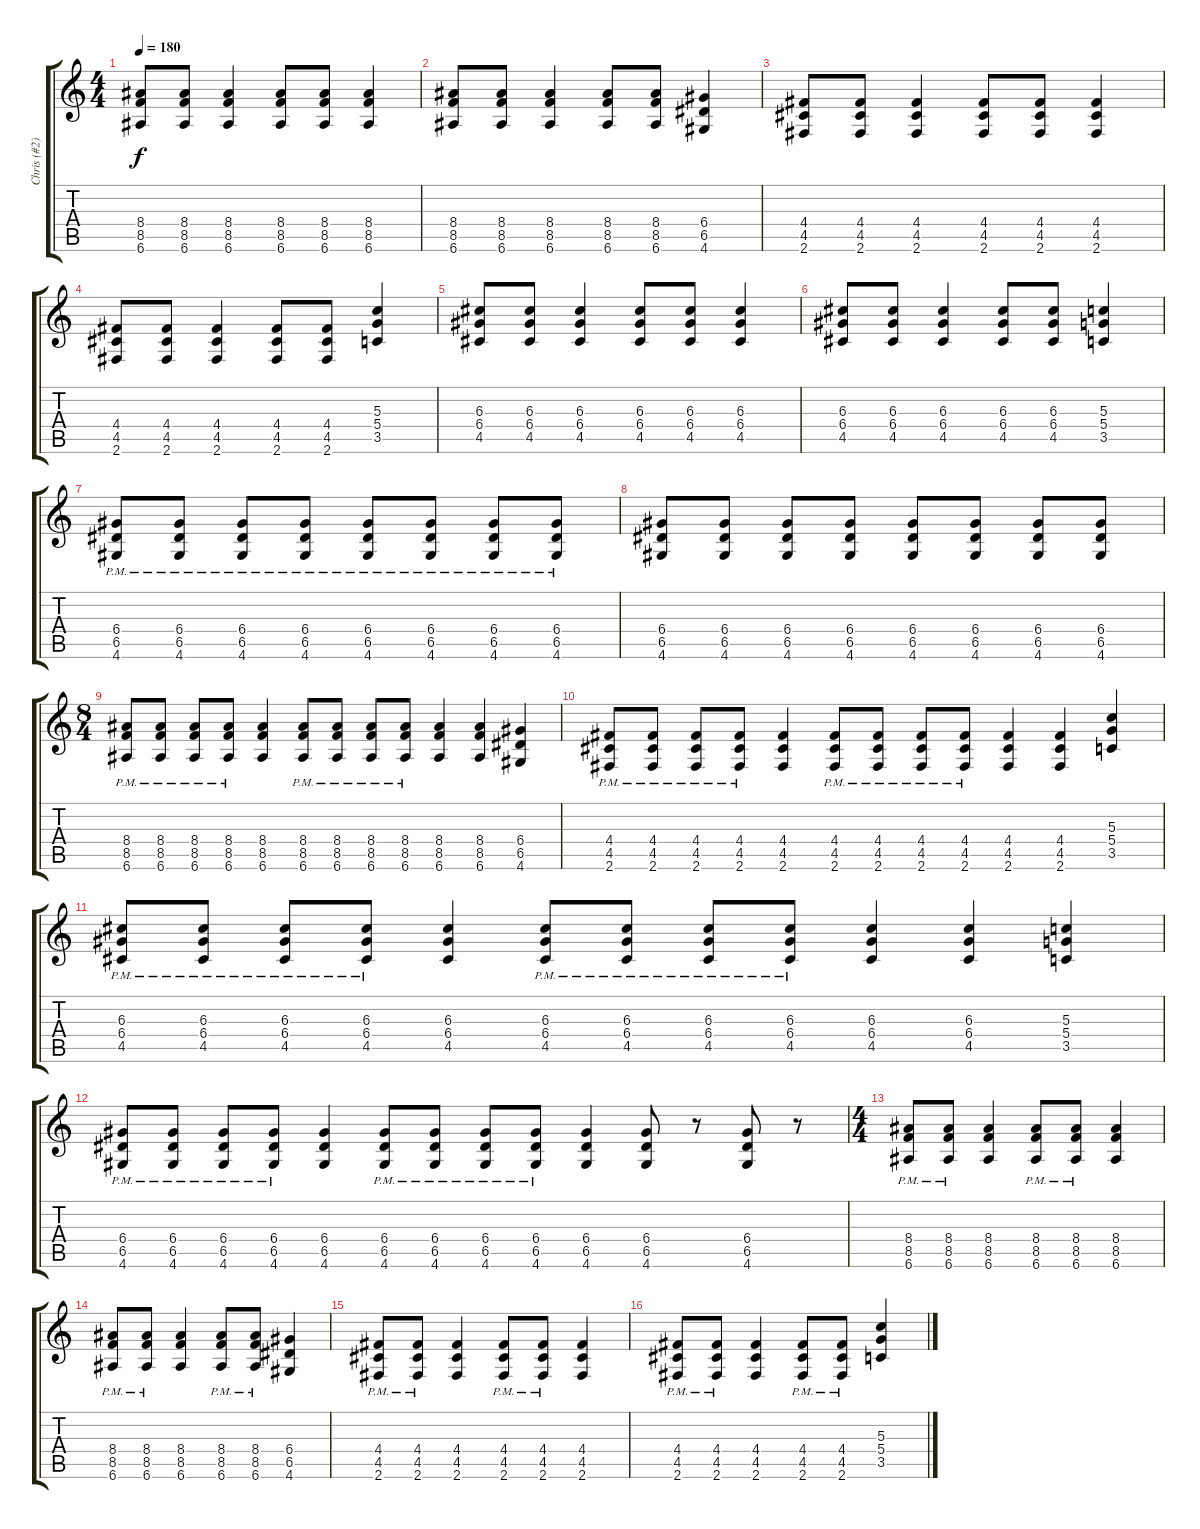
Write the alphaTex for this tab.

\track ("Chris (#2) Barker" "Chris (#2)") {instrument distortionguitar}
\staff {score tabs}
\tuning (E4 B3 G3 D3 A2 E2) {hide}
\ts (4 4)
\tempo 180
\clef g2
\ks c
(8.4 8.5 6.6).8{dy f} (8.4 8.5 6.6).8 (8.4 8.5 6.6).4 (8.4 8.5 6.6).8 (8.4 8.5 6.6).8 (8.4 8.5 6.6).4 |
(8.4 8.5 6.6).8 (8.4 8.5 6.6).8 (8.4 8.5 6.6).4 (8.4 8.5 6.6).8 (8.4 8.5 6.6).8 (6.4 6.5 4.6).4 |
(4.4 4.5 2.6).8 (4.4 4.5 2.6).8 (4.4 4.5 2.6).4 (4.4 4.5 2.6).8 (4.4 4.5 2.6).8 (4.4 4.5 2.6).4 |
(4.4 4.5 2.6).8 (4.4 4.5 2.6).8 (4.4 4.5 2.6).4 (4.4 4.5 2.6).8 (4.4 4.5 2.6).8 (5.3 5.4 3.5).4 |
(6.3 6.4 4.5).8 (6.3 6.4 4.5).8 (6.3 6.4 4.5).4 (6.3 6.4 4.5).8 (6.3 6.4 4.5).8 (6.3 6.4 4.5).4 |
(6.3 6.4 4.5).8 (6.3 6.4 4.5).8 (6.3 6.4 4.5).4 (6.3 6.4 4.5).8 (6.3 6.4 4.5).8 (5.3 5.4 3.5).4 |
(6.4{pm} 6.5{pm} 4.6{pm}).8 (6.4{pm} 6.5{pm} 4.6{pm}).8 (6.4{pm} 6.5{pm} 4.6{pm}).8 (6.4{pm} 6.5{pm} 4.6{pm}).8 (6.4{pm} 6.5{pm} 4.6{pm}).8 (6.4{pm} 6.5{pm} 4.6{pm}).8 (6.4{pm} 6.5{pm} 4.6{pm}).8 (6.4{pm} 6.5{pm} 4.6{pm}).8 |
(6.4 6.5 4.6).8 (6.4 6.5 4.6).8 (6.4 6.5 4.6).8 (6.4 6.5 4.6).8 (6.4 6.5 4.6).8 (6.4 6.5 4.6).8 (6.4 6.5 4.6).8 (6.4 6.5 4.6).8 |
\ts (8 4)
(8.4{pm} 8.5{pm} 6.6{pm}).8 (8.4{pm} 8.5{pm} 6.6{pm}).8 (8.4{pm} 8.5{pm} 6.6{pm}).8 (8.4{pm} 8.5{pm} 6.6{pm}).8 (8.4 8.5 6.6).4 (8.4{pm} 8.5{pm} 6.6{pm}).8 (8.4{pm} 8.5{pm} 6.6{pm}).8 (8.4{pm} 8.5{pm} 6.6{pm}).8 (8.4{pm} 8.5{pm} 6.6{pm}).8 (8.4 8.5 6.6).4 (8.4 8.5 6.6).4 (6.4 6.5 4.6).4 |
(4.4{pm} 4.5{pm} 2.6{pm}).8 (4.4{pm} 4.5{pm} 2.6{pm}).8 (4.4{pm} 4.5{pm} 2.6{pm}).8 (4.4{pm} 4.5{pm} 2.6{pm}).8 (4.4 4.5 2.6).4 (4.4{pm} 4.5{pm} 2.6{pm}).8 (4.4{pm} 4.5{pm} 2.6{pm}).8 (4.4{pm} 4.5{pm} 2.6{pm}).8 (4.4{pm} 4.5{pm} 2.6{pm}).8 (4.4 4.5 2.6).4 (4.4 4.5 2.6).4 (5.3 5.4 3.5).4 |
(6.3{pm} 6.4{pm} 4.5{pm}).8 (6.3{pm} 6.4{pm} 4.5{pm}).8 (6.3{pm} 6.4{pm} 4.5{pm}).8 (6.3{pm} 6.4{pm} 4.5{pm}).8 (6.3 6.4 4.5).4 (6.3{pm} 6.4{pm} 4.5{pm}).8 (6.3{pm} 6.4{pm} 4.5{pm}).8 (6.3{pm} 6.4{pm} 4.5{pm}).8 (6.3{pm} 6.4{pm} 4.5{pm}).8 (6.3 6.4 4.5).4 (6.3 6.4 4.5).4 (5.3 5.4 3.5).4 |
(6.4{pm} 6.5{pm} 4.6{pm}).8 (6.4{pm} 6.5{pm} 4.6{pm}).8 (6.4{pm} 6.5{pm} 4.6{pm}).8 (6.4{pm} 6.5{pm} 4.6{pm}).8 (6.4 6.5 4.6).4 (6.4{pm} 6.5{pm} 4.6{pm}).8 (6.4{pm} 6.5{pm} 4.6{pm}).8 (6.4{pm} 6.5{pm} 4.6{pm}).8 (6.4{pm} 6.5{pm} 4.6{pm}).8 (6.4 6.5 4.6).4 (6.4 6.5 4.6).8 r.8 (6.4 6.5 4.6).8 r.8 |
\ts (4 4)
(8.4{pm} 8.5{pm} 6.6{pm}).8 (8.4{pm} 8.5{pm} 6.6{pm}).8 (8.4 8.5 6.6).4 (8.4{pm} 8.5{pm} 6.6{pm}).8 (8.4{pm} 8.5{pm} 6.6{pm}).8 (8.4 8.5 6.6).4 |
(8.4{pm} 8.5{pm} 6.6{pm}).8 (8.4{pm} 8.5{pm} 6.6{pm}).8 (8.4 8.5 6.6).4 (8.4{pm} 8.5{pm} 6.6{pm}).8 (8.4{pm} 8.5{pm} 6.6{pm}).8 (6.4 6.5 4.6).4 |
(4.4{pm} 4.5{pm} 2.6{pm}).8 (4.4{pm} 4.5{pm} 2.6{pm}).8 (4.4 4.5 2.6).4 (4.4{pm} 4.5{pm} 2.6{pm}).8 (4.4{pm} 4.5{pm} 2.6{pm}).8 (4.4 4.5 2.6).4 |
(4.4{pm} 4.5{pm} 2.6{pm}).8 (4.4{pm} 4.5{pm} 2.6{pm}).8 (4.4 4.5 2.6).4 (4.4{pm} 4.5{pm} 2.6{pm}).8 (4.4{pm} 4.5{pm} 2.6{pm}).8 (5.3 5.4 3.5).4
